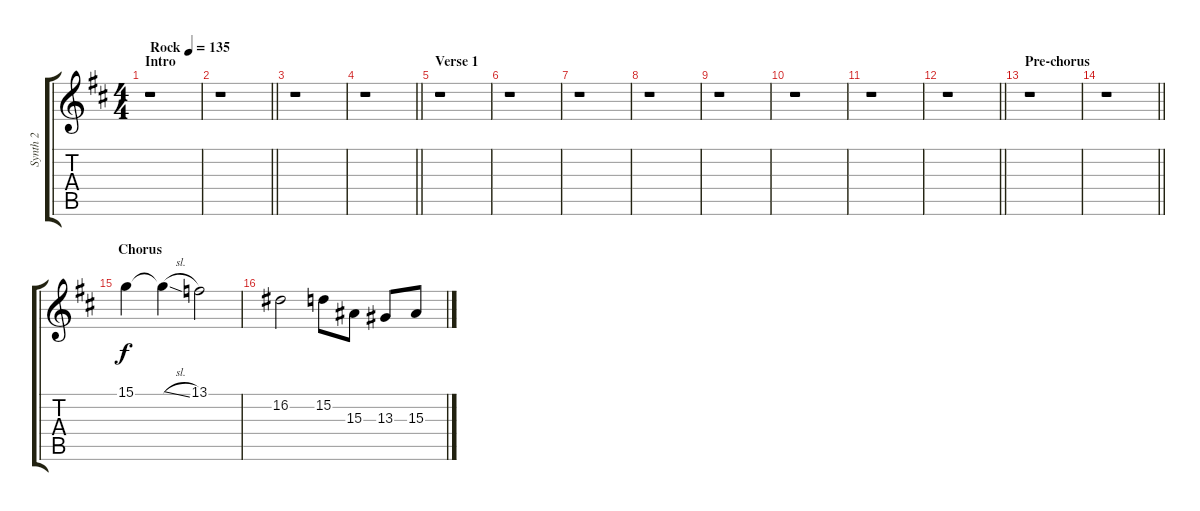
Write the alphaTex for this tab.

\track ("Synth 2" "Synth 2") {instrument lead2sawtooth}
\staff {score tabs}
\tuning (E4 B3 G3 D3 A2 E2) {hide}
\ts (4 4)
\section ("" "Intro")
\tempo (135 "Rock")
\clef g2
\ks d
r.1{dy f instrument lead2sawtooth} |
\barLineRight lightlight
r.1 |
r.1 |
\barLineRight lightlight
r.1 |
\section ("" "Verse 1")
r.1 |
r.1 |
r.1 |
r.1 |
r.1 |
r.1 |
r.1 |
\barLineRight lightlight
r.1 |
\section ("" "Pre-chorus")
r.1 |
\barLineRight lightlight
r.1 |
\section ("" "Chorus")
15.1.4 15.1{sl t}.4 13.1.2 |
16.2.2 15.2.8 15.3.8 13.3.8 15.3.8
